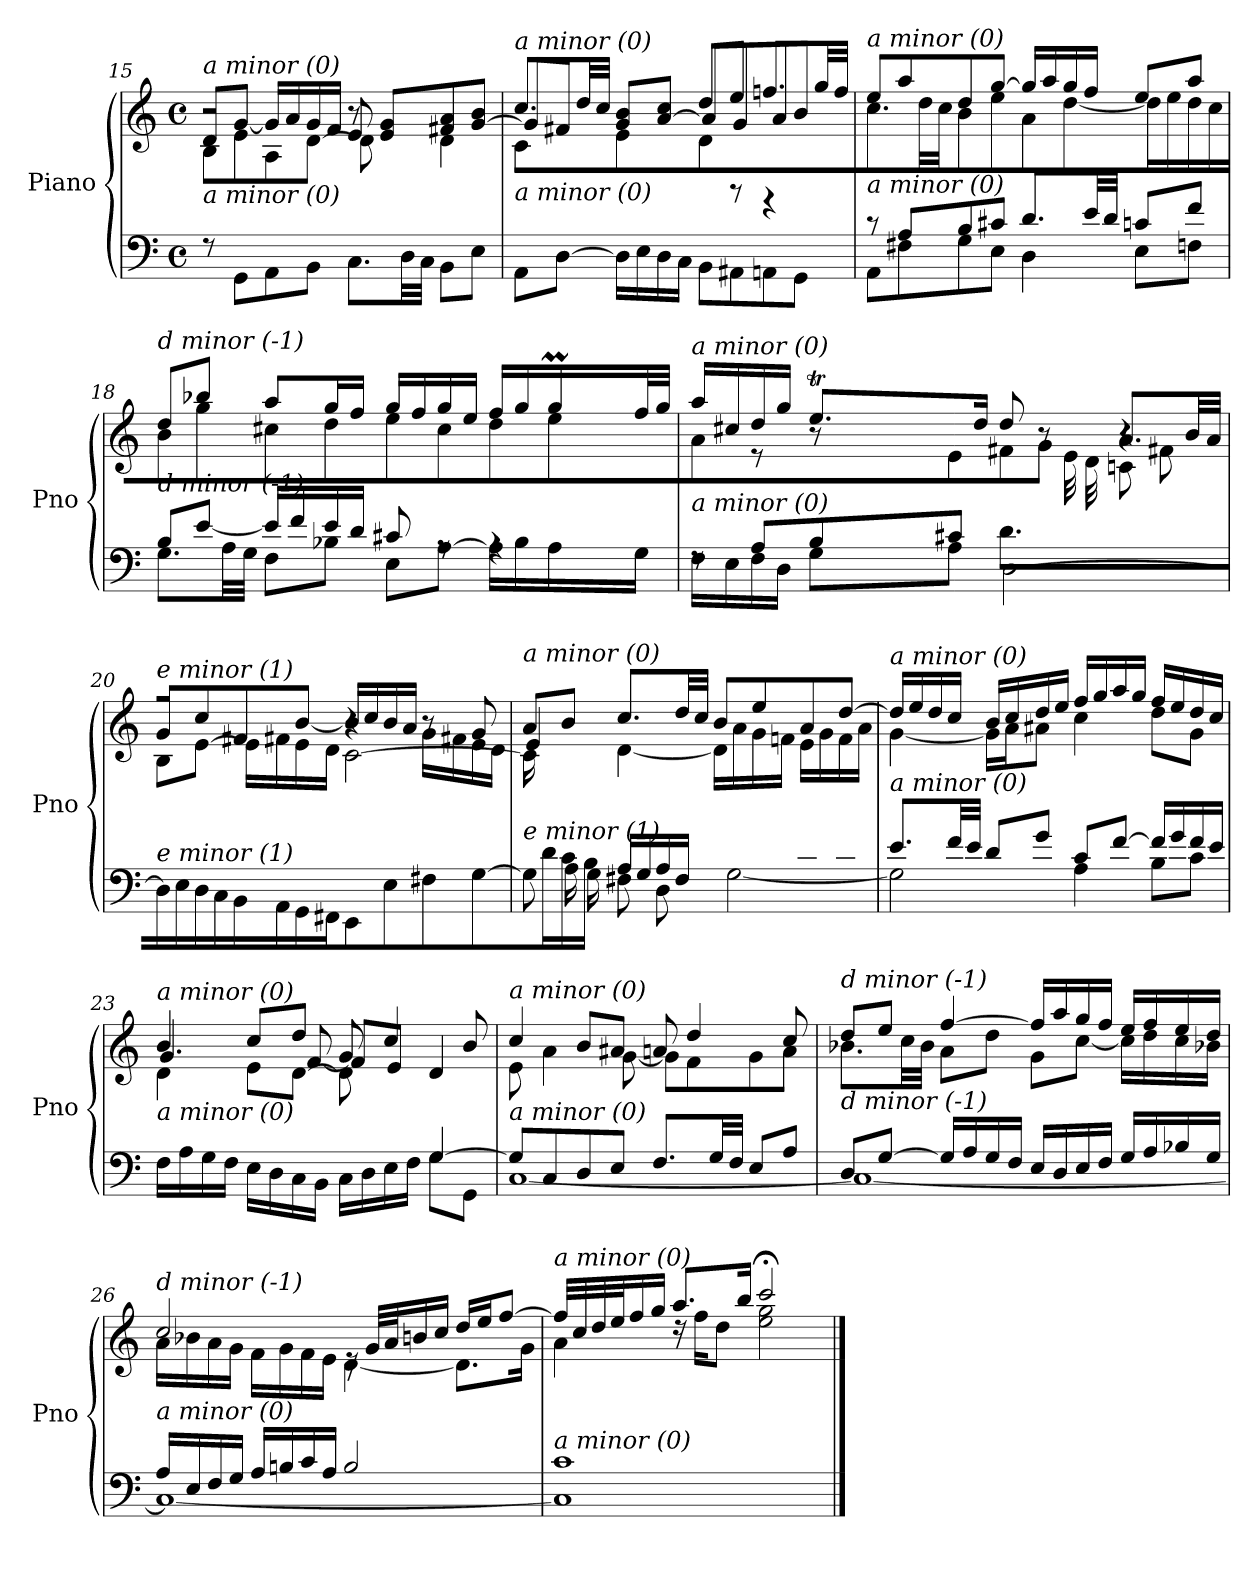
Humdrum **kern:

**kern	**kern
*part1	*part1
*staff2	*staff1
*I"Piano	*
*I'Pno	*
*clefF4	*clefG2
*k[]	*k[]
*M4/4	*M4/4
*met(c)	*met(c)
=15	=15
*^	*^
*	*^	*	*^
!	!	!	!LO:TX:i:t=a minor (0)	!	!
!LO:TX:i:t=a minor (0)	!	!	!	!	!
2ryy	2ryy	8rF	2r	8d/L	8B\L
.	.	8GG\L	.	[8g/J	8e\
.	.	8AA\	.	16g/LL]	8A\
.	.	.	.	16a/	.
.	.	8BB\J	.	16g/	[8d\J
.	.	.	.	16f/JJ	.
8ryy	8ryy	8.C\L	8r	8e/	8d\L]
4.ryy	8G/J	.	8e/ 8g/L	4.ryy	8ryy
.	.	32D\LL	.	.	.
.	.	32C\JJJ	.	.	.
.	4ryy	8BB\L	8f#X/ 8a/	.	4d\
.	.	8E\J	[8g/ 8b/J	.	.
!!LO:PB:g=z	!!	!!
=16	=16	=16	=16	=16	=16
!	!	!	!LO:TX:i:t=a minor (0)	!	!
!LO:TX:i:t=a minor (0)	!	!	!	!	!
4ryy	8ryy	8AA\L	8.cc/L	8g/L]	8c\L
.	8A/J	[8D\J	.	8f#X/J	8ryy
.	.	.	32dd/LL	.	.
.	.	.	32cc/JJJ	.	.
4ryy	4.ryy	16D\LL]	8g/ 8b/L	4ryy	4e\
.	.	16E\	.	.	.
.	.	16D\	[8a/ 8cc/J	.	.
.	.	16C\JJ	.	.	.
2ryy	.	8BB\L	8dd/L	8a/L]	8d\
.	8rb	8AA#Xi\	8ee/J	8g/	4.ryy
.	4rg	8AA\	8.ffn/L	8a/	.
.	.	8GG\J	.	8b/J	.
.	.	.	32gg/LL	.	.
.	.	.	32ff/JJJ	.	.
*	*v	*v	*	*	*
*	*	*	*v	*v
=17	=17	=17	=17
!	!	!LO:TX:i:t=a minor (0)	!
!LO:TX:i:t=a minor (0)	!	!	!
8r	8AA\L	8ee/L	8.cc\L
8A/L	8F#X\	8aa/	.
.	.	.	32dd\LL
.	.	.	32cc\JJJ
8B/	8G\	8dd/	8b\L
8c#X/J	8E\J	[8gg/J	8ee\J
8.d/L	4D\	16gg/LL]	8a\L
.	.	16aa/	.
.	.	16gg/	[8dd\J
32e/LL	.	16ff/JJ	.
32d/JJJ	.	.	.
8cn/L	8E\L	8ee/L	16dd\LL]
.	.	.	16ee\
8f/J	8Fn\J	8aa/J	16dd\
.	.	.	16cc\JJ
=18	=18	=18	=18
*	*^	*	*^
!	!	!	!LO:TX:i:t=d minor (-1)	!	!
!LO:TX:i:t=d minor (-1)	!	!	!	!	!
2..ryy	8B/L	8.G\L	8dd/L	8b\L	2..ryy
.	[8e/J	.	8bb-X/J	8gg\	.
.	.	32A\LL	.	.	.
.	.	32G\JJJ	.	.	.
.	16e/LL]	8F\L	8aa/L	8cc#X\	.
.	16f/	.	.	.	.
.	16e/	8B-X\J	16gg/L	8dd\J	.
.	16d/JJ	.	16ff/JJ	.	.
.	8c#X/	8E\L	16gg/LL	8ee\L	.
.	.	.	16ff/	.	.
.	8rA	[8A\J	16gg/	8cc#\	.
.	.	.	16ee/JJ	.	.
.	4rA	16A\LL]	16ff/LL	8dd\	.
.	.	16B-\	16gg/	.	.
16ryy	.	16A\	16ggM/	8ee\J	64aa!yy
.	.	.	.	.	64gg!yy
.	.	.	.	.	64aa!yy
.	.	.	.	.	64gg!yy
16ryy	.	16G\JJ	32ff/L	.	16ryy
.	.	.	32gg/JJJ	.	.
!!LO:LB:g=z
=19	=19	=19	=19	=19	=19
*	*	*	*	*	*^
!	!	!	!LO:TX:i:t=a minor (0)	!	!	!
!LO:TX:i:t=a minor (0)	!	!	!	!	!	!
4ryy	8rF	16F\LL	16aa/LL	8a\	4ryy	2ryy
.	.	16E\	16cc#X/	.	.	.
.	8A/L	16F\	16dd/	8r	.	.
.	.	16D\JJ	16gg/JJ	.	.	.
8.ryy	8B/	8G\L	8.eet/L	8r	64ff!yy	.
.	.	.	.	.	64ee!yy	.
.	.	.	.	.	64ff!yy	.
.	.	.	.	.	64ee!yy	.
.	.	.	.	.	64ff!yy	.
.	.	.	.	.	16..ee!yy	.
.	8c#X/J	8A\J	.	8e\	.	.
2ryy	.	.	16dd/Jk	.	2ryy	.
.	8.d/L	[2D\	8dd/	8f#X\L	.	8.ryy
.	.	.	8r	8g\J	.	.
.	4ryy	.	.	.	.	32e\LL
.	.	.	.	.	.	32d\JJJ
.	.	.	4r	8.a/L	.	8cn\L
.	.	.	.	.	.	8f#X\J
16ryy	16ryy	.	.	32b/LL	16ryy	.
.	.	.	.	32a/JJJ	.	.
*v	*v	*v	*	*	*	*
*	*	*	*v	*v
=20	=20	=20	=20
!	!LO:TX:i:t=e minor (1)	!	!
!LO:TX:i:t=e minor (1)	!	!	!
16D\LL]	2rff	8g/L	8B\L
16E\	.	.	.
16D\	.	8cc/	[8e\J
16C\JJ	.	.	.
16BB\LL	.	8f#X/	16e\LL]
16AA\	.	.	16f#X\
16GG\	.	[8b/J	16e\
16FF#X\JJ	.	.	16d\JJ
8EE\L	4r	16b/LL]	[2c\
.	.	16cc/	.
8E\	.	16b/	.
.	.	16a/JJ	.
8F#X\	8r	16g\LL	.
.	.	16f#X\	.
[8G\J	8g/	16e\	.
.	.	16d\JJ	.
=21	=21	=21	=21
*^	*	*	*
!	!	!LO:TX:i:t=a minor (0)	!	!
!LO:TX:i:t=e minor (1)	!	!	!	!
16ryy	8G\L]	8a/L	4e/	16c\LL]
16d/	.	.	.	2...ryy
16c/	16A\L	8b/J	.	.
16B/JJ	16G\JJ	.	.	.
16A/LL	8F#X\L	8.cc/L	[4d\	.
16G/	.	.	.	.
16A/	8D\J	.	.	.
16F#/JJ	.	32dd/LL	.	.
.	.	32cc/JJJ	.	.
8G/Lyy	[2G\	8b/L	16d\LL]	.
.	.	.	16a\	.
8B/	.	8ee/	16g\	.
.	.	.	16fn\JJ	.
8c/	.	8a/	16e\LL	.
.	.	.	16g\	.
8d/J	.	[8dd/J	16f\	.
.	.	.	16a\JJ	.
*	*	*	*v	*v
!!LO:LB:g=z
=22	=22	=22	=22
!	!	!LO:TX:i:t=a minor (0)	!
!LO:TX:i:t=a minor (0)	!	!	!
8.e/L	2G\]	16dd/LL]	[4g\
.	.	16ee/	.
.	.	16dd/	.
32f/LL	.	16cc/JJ	.
32e/JJJ	.	.	.
8d/L	.	16b/LL	16g\LL]
.	.	16cc/	16a\J
8g/J	.	16dd/	8a#Xi\J
.	.	16ee/JJ	.
8c/L	4A\	16ff/LL	4cc\
.	.	16gg/	.
[8f/J	.	16aa/	.
.	.	16gg/JJ	.
16f/LL]	8B\L	16ff/LL	8dd\L
16g/	.	16ee/	.
16f/	8c\J	16dd/	8g\J
16e/JJ	.	16cc/JJ	.
=23	=23	=23	=23
*	*	*	*^
!	!	!LO:TX:i:t=a minor (0)	!	!
!LO:TX:i:t=a minor (0)	!	!	!	!
2ryy	16F\LL	4b/	4.g/	4d\
.	16A\	.	.	.
.	16G\	.	.	.
.	16F\JJ	.	.	.
.	16E\LL	8cc/L	.	8e\L
.	16D\	.	.	.
.	16C\	8dd/J	[8f/	[8d\J
.	16BB\JJ	.	.	.
8ryy	16C\LL	8g/	8f/L]	8d\L]
.	16D\	.	.	.
8G/J	16E\	4cc/	8e/J	4.ryy
.	16F\JJ	.	.	.
[4G/	8G\L	.	4d/	.
.	8GG\J	8b/	.	.
*	*	*	*v	*v
=24	=24	=24	=24
!	!	!LO:TX:i:t=a minor (0)	!
!LO:TX:i:t=a minor (0)	!	!	!
8G/L]	[1C	4cc/	8e\
8C/	.	.	4a\
8D/	.	8b/L	.
8E/J	.	8a#Xi/J	[8g\
8.F/L	.	8a/	8g\L]
.	.	4dd/	8f\
32G/LL	.	.	.
32F/JJJ	.	.	.
8E/L	.	.	8g\
8A/J	.	8cc/	8a\J
!!LO:LB:g=z	!!
=25	=25	=25	=25
!	!	!LO:TX:i:t=d minor (-1)	!
!LO:TX:i:t=d minor (-1)	!	!	!
8D/L	1C_	8dd/L	8.b-X\L
[8G/J	.	8ee/J	.
.	.	.	32cc\LL
.	.	.	32b-\JJJ
16G/LL]	.	[4ff/	8a\L
16A/	.	.	.
16G/	.	.	8dd\J
16F/JJ	.	.	.
16E/LL	.	16ff/LL]	8g\L
16D/	.	16aa/	.
16E/	.	16gg/	[8cc\J
16F/JJ	.	16ff/JJ	.
16G/LL	.	16ee/LL	16cc\LL]
16A/	.	16ff/	16dd\
16B-X/	.	16ee/	16cc\
16G/JJ	.	16dd/JJ	16b-X\JJ
=26	=26	=26	=26
!	!	!LO:TX:i:t=d minor (-1)	!
!LO:TX:i:t=a minor (0)	!	!	!
16A/LL	1C_	2cc/	16a\LL
16E/	.	.	16b-X\
16F/	.	.	16a\
16G/JJ	.	.	16g\JJ
16A/LL	.	.	16f\LL
16Bn/	.	.	16g\
16c/	.	.	16f\
16A/JJ	.	.	16e\JJ
2B/	.	16re	[4d\
.	.	32g/LLL	.
.	.	32a/J	.
.	.	16bn/	.
.	.	16cc/JJ	.
.	.	16dd/LL	8.d\L]
.	.	16ee/J	.
.	.	[8ff/J	.
.	.	.	16g\Jk
=27	=27	=27	=27
!	!	!LO:TX:i:t=a minor (0)	!
!LO:TX:i:t=a minor (0)	!	!	!
1c	1C]	32ff/LLL]	4a\
.	.	32cc/	.
.	.	32dd/	.
.	.	32ee/J	.
.	.	16ff/	.
.	.	16gg/JJ	.
.	.	8.aa/L	16rdd
.	.	.	16ff\KL
.	.	.	8dd\J
.	.	16bb/Jk	.
.	.	2ccc;</	2ee\ 2gg\
*v	*v	*	*
*	*v	*v
==	==
*-	*-
